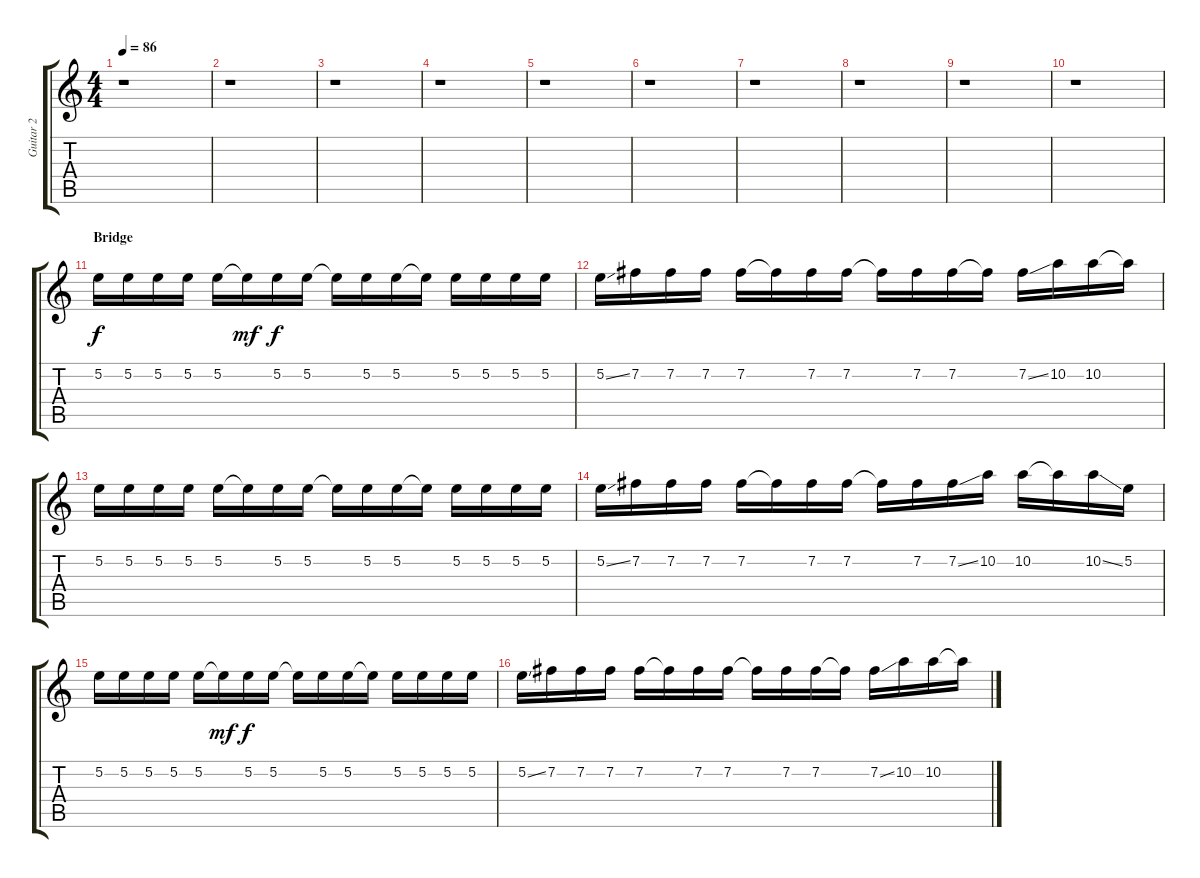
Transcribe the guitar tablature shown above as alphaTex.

\track ("Guitar 2" "Guitar 2") {instrument electricguitarclean}
\staff {score tabs}
\tuning (E4 B3 G3 D3 A2 E2) {hide}
\ts (4 4)
\tempo 86
\clef g2
\ks c
r.1{dy f} |
r.1 |
r.1 |
r.1 |
r.1 |
r.1 |
r.1 |
r.1 |
r.1 |
r.1 |
\section ("" "Bridge")
5.2.16 5.2.16 5.2.16 5.2.16 5.2.16 5.2{t}.16{dy mf} 5.2.16{dy f} 5.2.16 5.2{t}.16 5.2.16 5.2.16 5.2{t}.16 5.2.16 5.2.16 5.2.16 5.2.16 |
5.2{ss}.16 7.2.16 7.2.16 7.2.16 7.2.16 7.2{t}.16 7.2.16 7.2.16 7.2{t}.16 7.2.16 7.2.16 7.2{t}.16 7.2{ss}.16 10.2.16 10.2.16 10.2{t}.16 |
5.2.16 5.2.16 5.2.16 5.2.16 5.2.16 5.2{t}.16 5.2.16 5.2.16 5.2{t}.16 5.2.16 5.2.16 5.2{t}.16 5.2.16 5.2.16 5.2.16 5.2.16 |
5.2{ss}.16 7.2.16 7.2.16 7.2.16 7.2.16 7.2{t}.16 7.2.16 7.2.16 7.2{t}.16 7.2.16 7.2{ss}.16 10.2.16 10.2.16 10.2{t}.16 10.2{ss}.16 5.2.16 |
5.2.16 5.2.16 5.2.16 5.2.16 5.2.16 5.2{t}.16{dy mf} 5.2.16{dy f} 5.2.16 5.2{t}.16 5.2.16 5.2.16 5.2{t}.16 5.2.16 5.2.16 5.2.16 5.2.16 |
5.2{ss}.16 7.2.16 7.2.16 7.2.16 7.2.16 7.2{t}.16 7.2.16 7.2.16 7.2{t}.16 7.2.16 7.2.16 7.2{t}.16 7.2{ss}.16 10.2.16 10.2.16 10.2{t}.16
